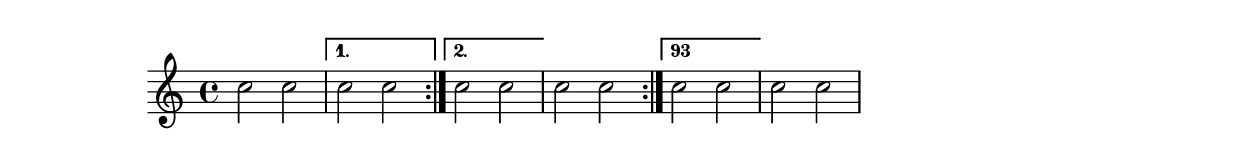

\version "2.1.30"
\header { texidoc = "@cindex Repeat Manual
By controlling manually the signs and numbers in repeats, an unusual 
output can be produced. "
}

\score { \notes \relative c'' {
% First a normal looking repeat:
 c2 c
    \set Score.repeatCommands = #'((volta "1."))
 c c
    \set Score.repeatCommands = #'((volta #f) end-repeat (volta "2."))
 c c
    \set Score.repeatCommands = #'((volta #f))
% Then a more strange one:
 c c
    \set Score.repeatCommands = #'((volta "93") end-repeat)
 c c
    \set Score.repeatCommands = #'((volta #f))
 c c
}
	\paper{raggedright=##t}
}

